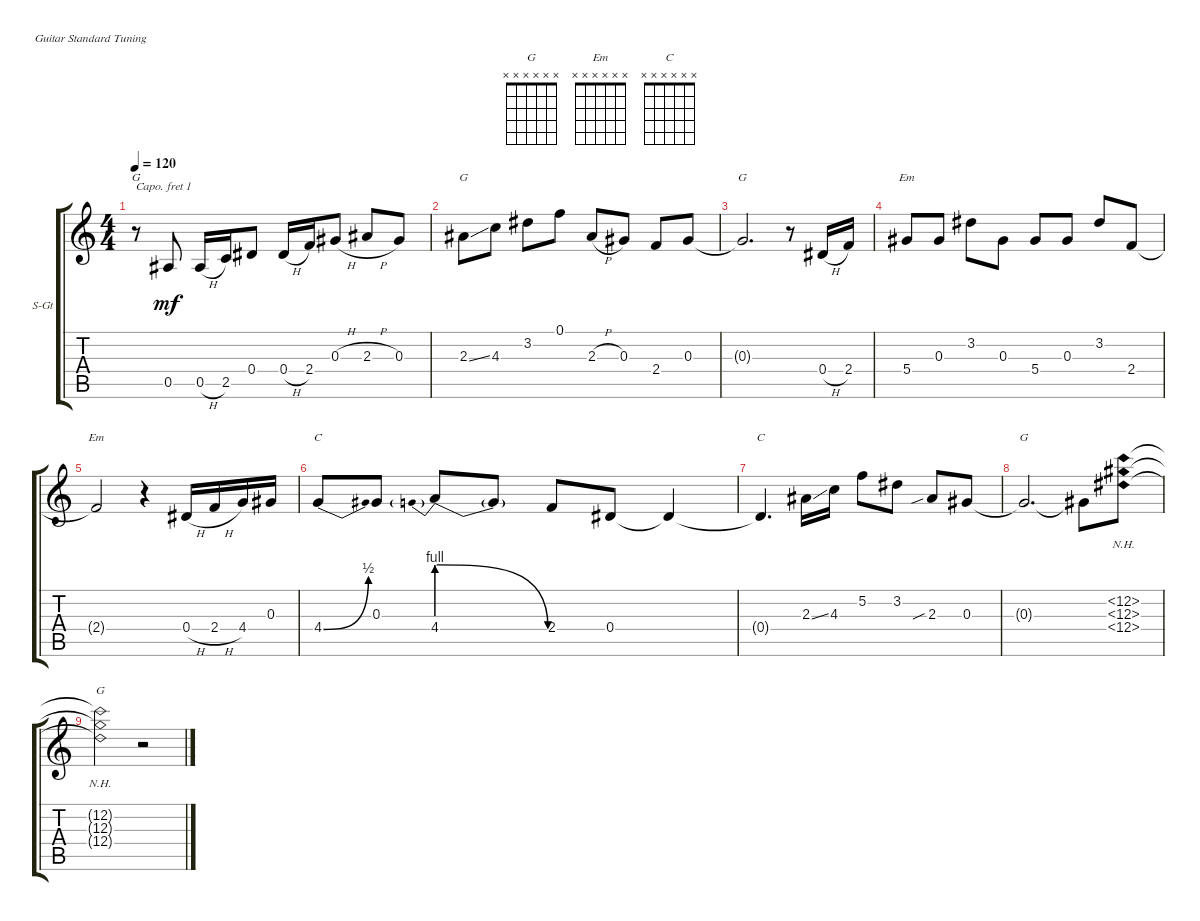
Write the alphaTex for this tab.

\defaultSystemsLayout 4
\bracketExtendMode groupsimilarinstruments
\firstSystemTrackNameOrientation horizontal
\otherSystemsTrackNameOrientation horizontal
\track ("Steel Guitar" "S-Gt") {instrument acousticguitarsteel}
\staff {score tabs}
\capo 1
\tuning (E4 B3 G3 D3 A2 E2)
\chord ("G" x x x x x x)
\chord ("Em" x x x x x x)
\chord ("C" x x x x x x)
\ts (4 4)
\tempo 120
\clef g2
\ks c
r.8{ch "G" dy mf instrument acousticguitarsteel} 0.5.8 0.5{h}.16 2.5.16 0.4.8 0.4{h}.16 2.4.16 0.3{h}.8 2.3{h}.8 0.3.8 |
2.3{ss}.8{ch "G"} 4.3.8 3.2.8 0.1.8 2.3{h}.8 0.3.8 2.4.8 0.3.8 |
0.3{t}.2{d ch "G"} r.8 0.4{h}.16 2.4.16 |
5.4.8{ch "Em"} 0.3.8 3.2.8 0.3.8 5.4.8 0.3.8 3.2.8 2.4.8 |
2.4{t}.2{ch "Em"} r.4 0.4{h}.16 2.4{h}.16 4.4.16 0.3.16 |
4.4{be (bend 0 0 15 2)}.8{ch "C"} 0.3.8 4.4{be (prebendrelease 0 4 15 0)}.8 4.4{t}.8 2.4.8 0.4.8 0.4{t}.4 |
0.4{t}.4{d ch "C"} 2.3{ss}.16 4.3.16 5.2.8 3.2.8 2.3{sib}.8 0.3.8 |
0.3{t}.2{d ch "G"} 0.3{t}.8 (12.3{nh} 12.2{nh} 12.4{nh}).8 |
(12.4{nh t} 12.3{nh t} 12.2{nh t}).2{ch "G"} r.2
